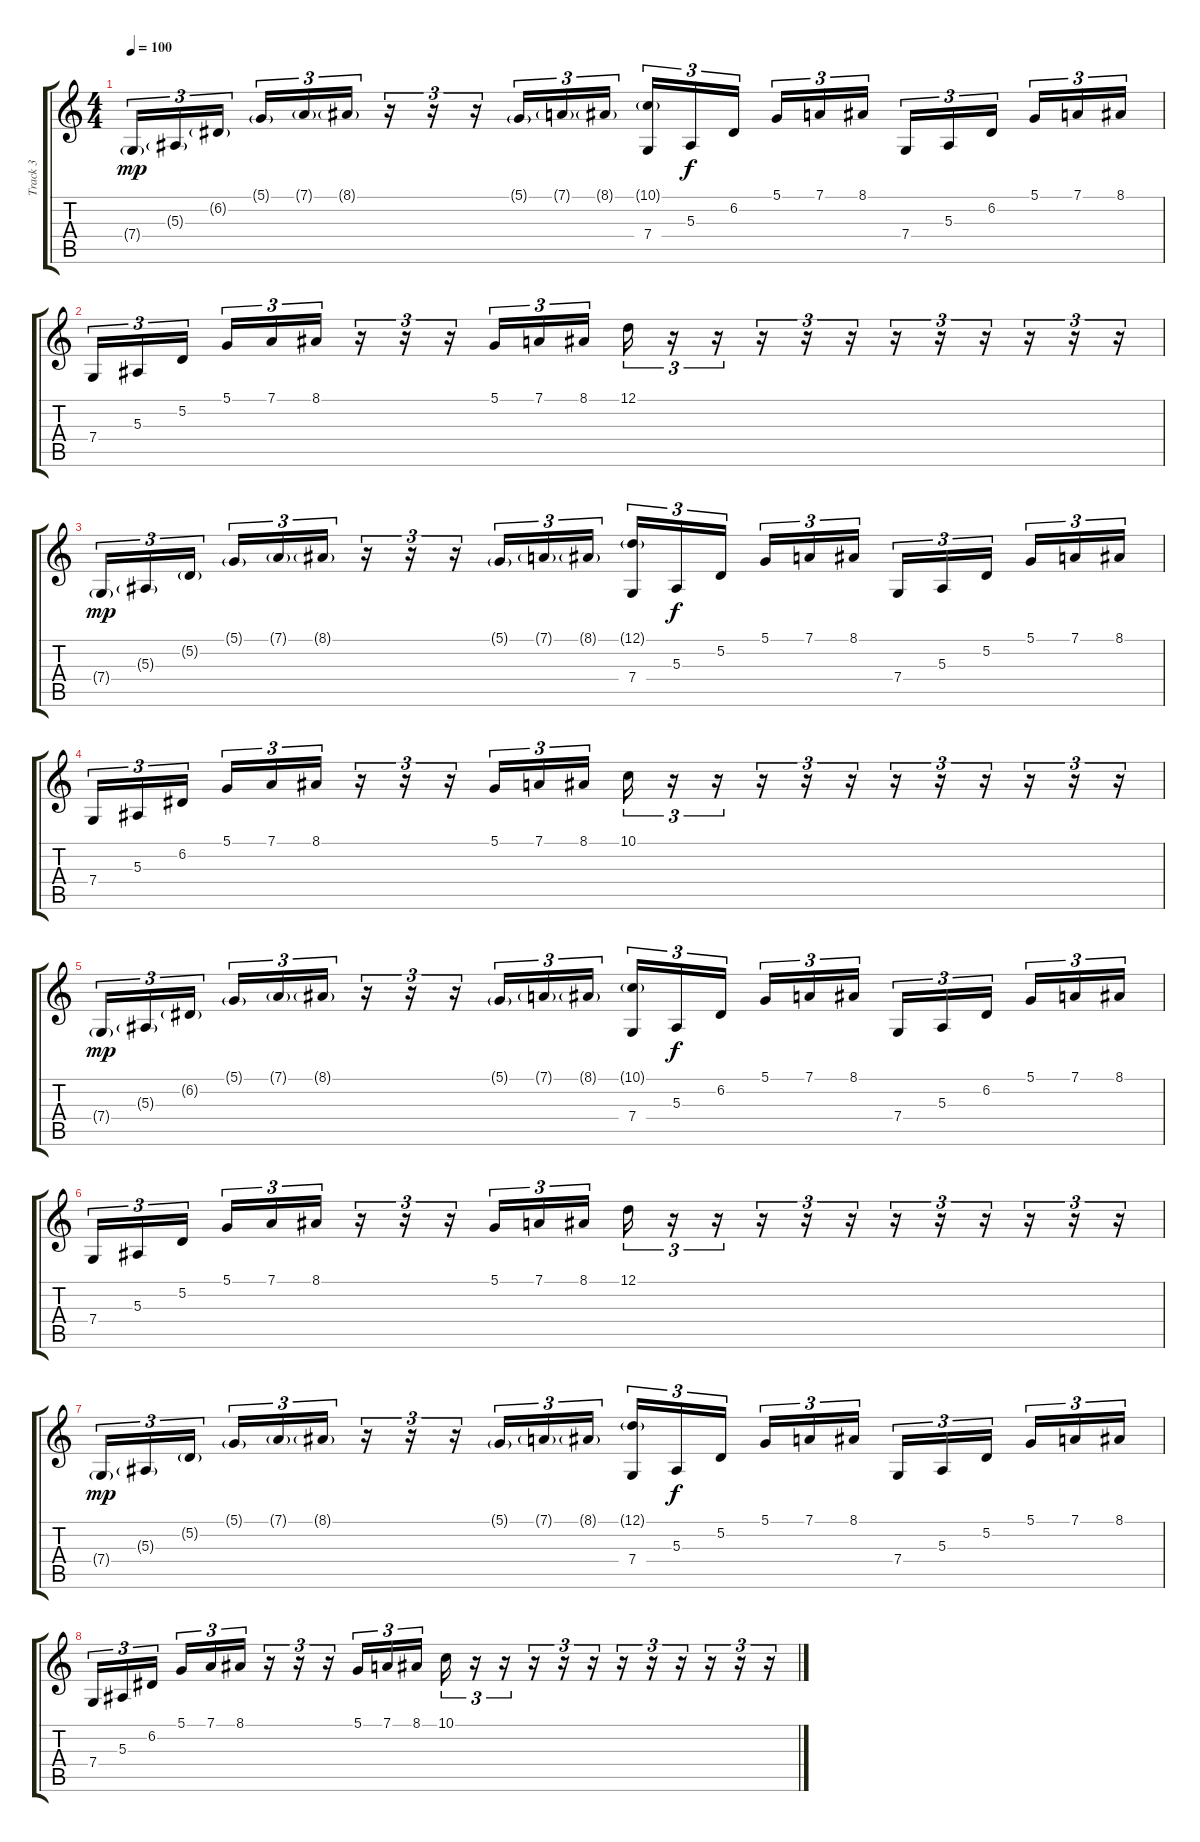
\track ("Track 3" "Track 3") {instrument vibraphone}
\staff {score tabs}
\tuning (D4 A3 F3 C3 G2 D2) {hide}
\ts (4 4)
\tempo 100
\clef g2
\ks c
7.4{g}.16{tu (3 2) dy mp} 5.3{g}.16{tu (3 2)} 6.2{g}.16{tu (3 2) beam splitsecondary} 5.1{g}.16{tu (3 2)} 7.1{g}.16{tu (3 2)} 8.1{g}.16{tu (3 2)} r.16{tu (3 2)} r.16{tu (3 2)} r.16{tu (3 2)} 5.1{g}.16{tu (3 2)} 7.1{g}.16{tu (3 2)} 8.1{g}.16{tu (3 2)} (10.1{g} 7.4).16{tu (3 2)} 5.3.16{tu (3 2) dy f} 6.2.16{tu (3 2) beam splitsecondary} 5.1.16{tu (3 2)} 7.1.16{tu (3 2)} 8.1.16{tu (3 2)} 7.4.16{tu (3 2)} 5.3.16{tu (3 2)} 6.2.16{tu (3 2) beam splitsecondary} 5.1.16{tu (3 2)} 7.1.16{tu (3 2)} 8.1.16{tu (3 2)} |
7.4.16{tu (3 2)} 5.3.16{tu (3 2)} 5.2.16{tu (3 2) beam splitsecondary} 5.1.16{tu (3 2)} 7.1.16{tu (3 2)} 8.1.16{tu (3 2)} r.16{tu (3 2)} r.16{tu (3 2)} r.16{tu (3 2)} 5.1.16{tu (3 2)} 7.1.16{tu (3 2)} 8.1.16{tu (3 2)} 12.1.16{tu (3 2)} r.16{tu (3 2)} r.16{tu (3 2)} r.16{tu (3 2)} r.16{tu (3 2)} r.16{tu (3 2)} r.16{tu (3 2)} r.16{tu (3 2)} r.16{tu (3 2)} r.16{tu (3 2)} r.16{tu (3 2)} r.16{tu (3 2)} |
7.4{g}.16{tu (3 2) dy mp} 5.3{g}.16{tu (3 2)} 5.2{g}.16{tu (3 2) beam splitsecondary} 5.1{g}.16{tu (3 2)} 7.1{g}.16{tu (3 2)} 8.1{g}.16{tu (3 2)} r.16{tu (3 2)} r.16{tu (3 2)} r.16{tu (3 2)} 5.1{g}.16{tu (3 2)} 7.1{g}.16{tu (3 2)} 8.1{g}.16{tu (3 2)} (12.1{g} 7.4).16{tu (3 2)} 5.3.16{tu (3 2) dy f} 5.2.16{tu (3 2) beam splitsecondary} 5.1.16{tu (3 2)} 7.1.16{tu (3 2)} 8.1.16{tu (3 2)} 7.4.16{tu (3 2)} 5.3.16{tu (3 2)} 5.2.16{tu (3 2) beam splitsecondary} 5.1.16{tu (3 2)} 7.1.16{tu (3 2)} 8.1.16{tu (3 2)} |
7.4.16{tu (3 2)} 5.3.16{tu (3 2)} 6.2.16{tu (3 2) beam splitsecondary} 5.1.16{tu (3 2)} 7.1.16{tu (3 2)} 8.1.16{tu (3 2)} r.16{tu (3 2)} r.16{tu (3 2)} r.16{tu (3 2)} 5.1.16{tu (3 2)} 7.1.16{tu (3 2)} 8.1.16{tu (3 2)} 10.1.16{tu (3 2)} r.16{tu (3 2)} r.16{tu (3 2)} r.16{tu (3 2)} r.16{tu (3 2)} r.16{tu (3 2)} r.16{tu (3 2)} r.16{tu (3 2)} r.16{tu (3 2)} r.16{tu (3 2)} r.16{tu (3 2)} r.16{tu (3 2)} |
7.4{g}.16{tu (3 2) dy mp} 5.3{g}.16{tu (3 2)} 6.2{g}.16{tu (3 2) beam splitsecondary} 5.1{g}.16{tu (3 2)} 7.1{g}.16{tu (3 2)} 8.1{g}.16{tu (3 2)} r.16{tu (3 2)} r.16{tu (3 2)} r.16{tu (3 2)} 5.1{g}.16{tu (3 2)} 7.1{g}.16{tu (3 2)} 8.1{g}.16{tu (3 2)} (10.1{g} 7.4).16{tu (3 2)} 5.3.16{tu (3 2) dy f} 6.2.16{tu (3 2) beam splitsecondary} 5.1.16{tu (3 2)} 7.1.16{tu (3 2)} 8.1.16{tu (3 2)} 7.4.16{tu (3 2)} 5.3.16{tu (3 2)} 6.2.16{tu (3 2) beam splitsecondary} 5.1.16{tu (3 2)} 7.1.16{tu (3 2)} 8.1.16{tu (3 2)} |
7.4.16{tu (3 2)} 5.3.16{tu (3 2)} 5.2.16{tu (3 2) beam splitsecondary} 5.1.16{tu (3 2)} 7.1.16{tu (3 2)} 8.1.16{tu (3 2)} r.16{tu (3 2)} r.16{tu (3 2)} r.16{tu (3 2)} 5.1.16{tu (3 2)} 7.1.16{tu (3 2)} 8.1.16{tu (3 2)} 12.1.16{tu (3 2)} r.16{tu (3 2)} r.16{tu (3 2)} r.16{tu (3 2)} r.16{tu (3 2)} r.16{tu (3 2)} r.16{tu (3 2)} r.16{tu (3 2)} r.16{tu (3 2)} r.16{tu (3 2)} r.16{tu (3 2)} r.16{tu (3 2)} |
7.4{g}.16{tu (3 2) dy mp} 5.3{g}.16{tu (3 2)} 5.2{g}.16{tu (3 2) beam splitsecondary} 5.1{g}.16{tu (3 2)} 7.1{g}.16{tu (3 2)} 8.1{g}.16{tu (3 2)} r.16{tu (3 2)} r.16{tu (3 2)} r.16{tu (3 2)} 5.1{g}.16{tu (3 2)} 7.1{g}.16{tu (3 2)} 8.1{g}.16{tu (3 2)} (12.1{g} 7.4).16{tu (3 2)} 5.3.16{tu (3 2) dy f} 5.2.16{tu (3 2) beam splitsecondary} 5.1.16{tu (3 2)} 7.1.16{tu (3 2)} 8.1.16{tu (3 2)} 7.4.16{tu (3 2)} 5.3.16{tu (3 2)} 5.2.16{tu (3 2) beam splitsecondary} 5.1.16{tu (3 2)} 7.1.16{tu (3 2)} 8.1.16{tu (3 2)} |
7.4.16{tu (3 2)} 5.3.16{tu (3 2)} 6.2.16{tu (3 2) beam splitsecondary} 5.1.16{tu (3 2)} 7.1.16{tu (3 2)} 8.1.16{tu (3 2)} r.16{tu (3 2)} r.16{tu (3 2)} r.16{tu (3 2)} 5.1.16{tu (3 2)} 7.1.16{tu (3 2)} 8.1.16{tu (3 2)} 10.1.16{tu (3 2)} r.16{tu (3 2)} r.16{tu (3 2)} r.16{tu (3 2)} r.16{tu (3 2)} r.16{tu (3 2)} r.16{tu (3 2)} r.16{tu (3 2)} r.16{tu (3 2)} r.16{tu (3 2)} r.16{tu (3 2)} r.16{tu (3 2)}
